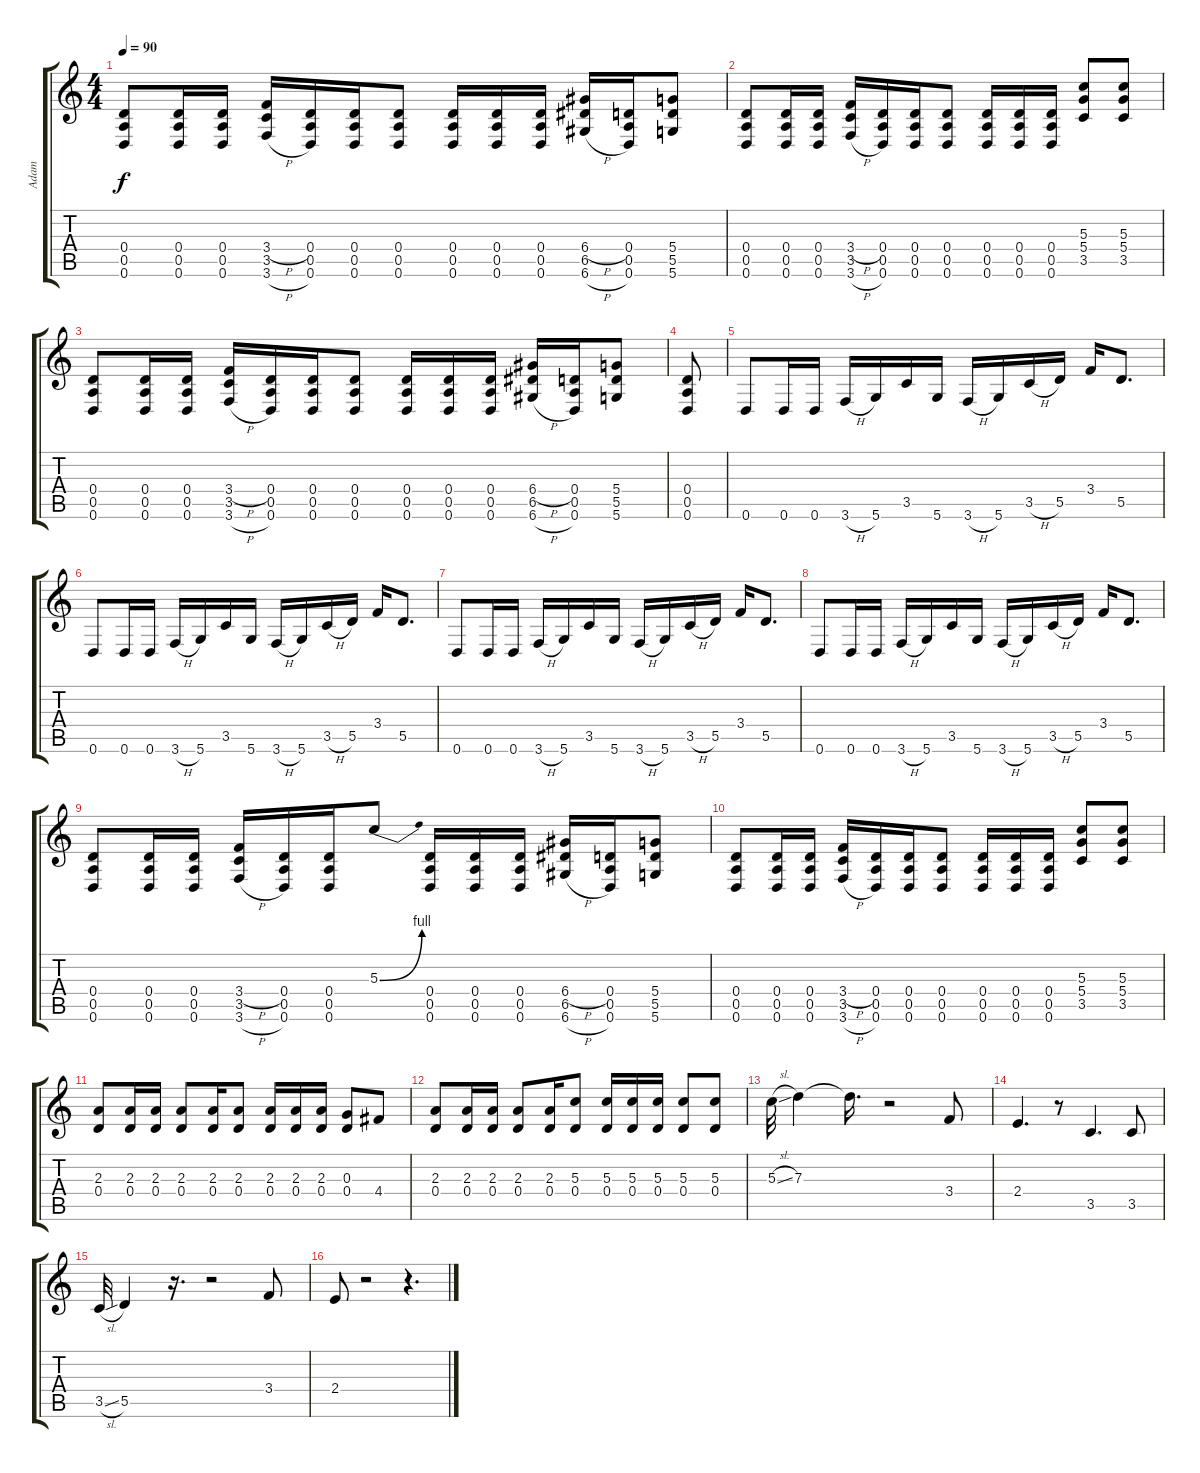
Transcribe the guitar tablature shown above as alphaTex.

\track ("Adam" "Adam") {instrument overdrivenguitar}
\staff {score tabs}
\tuning (E4 B3 G3 D3 A2 D2) {hide}
\ts (4 4)
\tempo 90
\clef g2
\ks c
(0.4 0.5 0.6).8{dy f} (0.4 0.5 0.6).16 (0.4 0.5 0.6).16 (3.4{h} 3.5 3.6{h}).16 (0.4 0.5 0.6).16 (0.4 0.5 0.6).16 (0.4 0.5 0.6).8 (0.4 0.5 0.6).16 (0.4 0.5 0.6).16 (0.4 0.5 0.6).16 (6.4{h} 6.5 6.6{h}).16 (0.4 0.5 0.6).16 (5.4 5.5 5.6).8 |
(0.4 0.5 0.6).8 (0.4 0.5 0.6).16 (0.4 0.5 0.6).16 (3.4{h} 3.5 3.6{h}).16 (0.4 0.5 0.6).16 (0.4 0.5 0.6).16 (0.4 0.5 0.6).8 (0.4 0.5 0.6).16 (0.4 0.5 0.6).16 (0.4 0.5 0.6).16 (5.3 5.4 3.5).8 (5.3 5.4 3.5).8 |
(0.4 0.5 0.6).8 (0.4 0.5 0.6).16 (0.4 0.5 0.6).16 (3.4{h} 3.5 3.6{h}).16 (0.4 0.5 0.6).16 (0.4 0.5 0.6).16 (0.4 0.5 0.6).8 (0.4 0.5 0.6).16 (0.4 0.5 0.6).16 (0.4 0.5 0.6).16 (6.4{h} 6.5 6.6{h}).16 (0.4 0.5 0.6).16 (5.4 5.5 5.6).8 |
(0.4 0.5 0.6).8 |
0.6.8 0.6.16 0.6.16 3.6{h}.16 5.6.16 3.5.16 5.6.16 3.6{h}.16 5.6.16 3.5{h}.16 5.5.16 3.4.16 5.5.8{d} |
0.6.8 0.6.16 0.6.16 3.6{h}.16 5.6.16 3.5.16 5.6.16 3.6{h}.16 5.6.16 3.5{h}.16 5.5.16 3.4.16 5.5.8{d} |
0.6.8 0.6.16 0.6.16 3.6{h}.16 5.6.16 3.5.16 5.6.16 3.6{h}.16 5.6.16 3.5{h}.16 5.5.16 3.4.16 5.5.8{d} |
0.6.8 0.6.16 0.6.16 3.6{h}.16 5.6.16 3.5.16 5.6.16 3.6{h}.16 5.6.16 3.5{h}.16 5.5.16 3.4.16 5.5.8{d} |
(0.4 0.5 0.6).8 (0.4 0.5 0.6).16 (0.4 0.5 0.6).16 (3.4{h} 3.5 3.6{h}).16 (0.4 0.5 0.6).16 (0.4 0.5 0.6).16 5.3{be (bend 0 0 60 4)}.8 (0.4 0.5 0.6).16 (0.4 0.5 0.6).16 (0.4 0.5 0.6).16 (6.4{h} 6.5 6.6{h}).16 (0.4 0.5 0.6).16 (5.4 5.5 5.6).8 |
(0.4 0.5 0.6).8 (0.4 0.5 0.6).16 (0.4 0.5 0.6).16 (3.4{h} 3.5 3.6{h}).16 (0.4 0.5 0.6).16 (0.4 0.5 0.6).16 (0.4 0.5 0.6).8 (0.4 0.5 0.6).16 (0.4 0.5 0.6).16 (0.4 0.5 0.6).16 (5.3 5.4 3.5).8 (5.3 5.4 3.5).8 |
(2.3 0.4).8 (2.3 0.4).16 (2.3 0.4).16 (2.3 0.4).8 (2.3 0.4).16 (2.3 0.4).8 (2.3 0.4).16 (2.3 0.4).16 (2.3 0.4).16 (0.3 0.4).8 4.4.8 |
(2.3 0.4).8 (2.3 0.4).16 (2.3 0.4).16 (2.3 0.4).8 (2.3 0.4).16 (5.3 0.4).8 (5.3 0.4).16 (5.3 0.4).16 (5.3 0.4).16 (5.3 0.4).8 (5.3 0.4).8 |
5.3{sl}.32 7.3.4 7.3{t}.16{d} r.2 3.4.8 |
2.4.4{d} r.8 3.5.4{d} 3.5.8 |
3.5{sl}.32 5.5.4 r.16{d} r.2 3.4.8 |
2.4.8 r.2 r.4{d}
